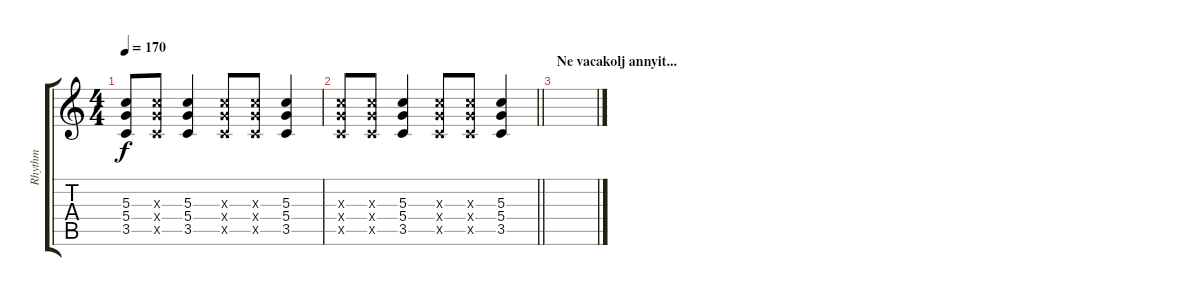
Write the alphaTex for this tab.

\track ("Rhythm" "Rhythm") {instrument overdrivenguitar}
\staff {score tabs}
\tuning (E4 B3 G3 D3 A2 E2) {hide}
\ts (4 4)
\tempo 170
\clef g2
\ks c
(5.3 5.4 3.5).8{dy f} (5.3{x} 5.4{x} 3.5{x}).8 (5.3 5.4 3.5).4 (5.3{x} 5.4{x} 3.5{x}).8 (5.3{x} 5.4{x} 3.5{x}).8 (5.3 5.4 3.5).4 |
\barLineRight lightlight
(5.3{x} 5.4{x} 3.5{x}).8 (5.3{x} 5.4{x} 3.5{x}).8 (5.3 5.4 3.5).4 (5.3{x} 5.4{x} 3.5{x}).8 (5.3{x} 5.4{x} 3.5{x}).8 (5.3 5.4 3.5).4 |
\section ("" "Ne vacakolj annyit...")
